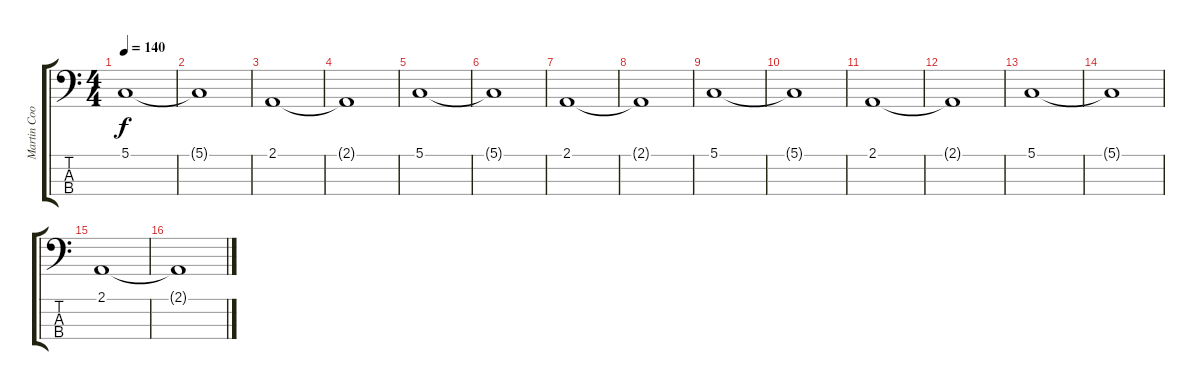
\track ("Martin Cooper - Keyboard - low chords" "Martin Coo") {instrument synthstrings1}
\staff {score tabs}
\tuning (G2 D2 A1 E1) {hide}
\ts (4 4)
\tempo 140
\clef f4
\ks c
5.1.1{dy f} |
5.1{t}.1 |
2.1.1 |
2.1{t}.1 |
5.1.1 |
5.1{t}.1 |
2.1.1 |
2.1{t}.1 |
5.1.1 |
5.1{t}.1 |
2.1.1 |
2.1{t}.1 |
5.1.1 |
5.1{t}.1 |
2.1.1 |
2.1{t}.1
